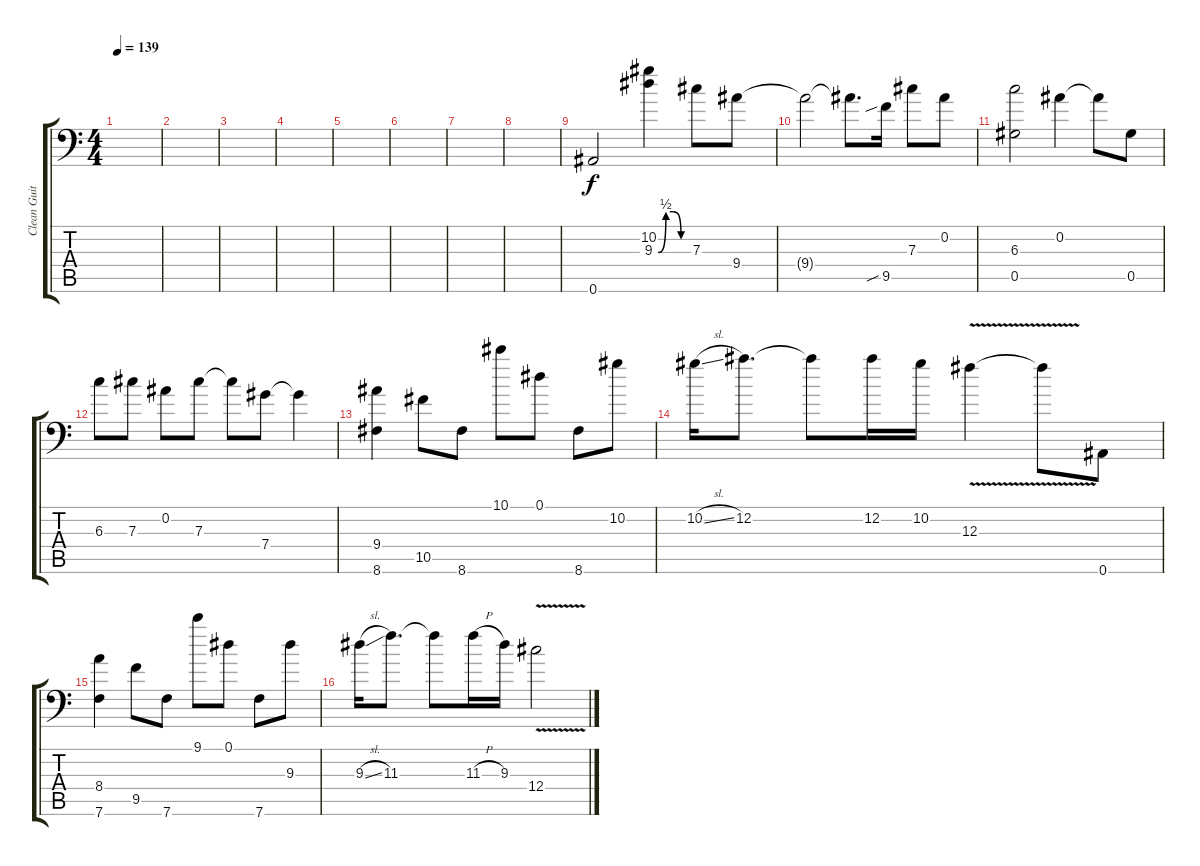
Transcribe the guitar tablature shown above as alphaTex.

\track ("Clean Guitar" "Clean Guit") {instrument electricguitarjazz}
\staff {score tabs}
\tuning (Eb4 Bb3 Gb3 Db3 Ab2 Bb1) {hide}
\ts (4 4)
\tempo 139
\clef f4
\ks c
|
|
|
|
|
|
|
|
0.6.2 (10.2 9.3{be (custom 0 0 15 2 30 2 45 0 60 0)}).4 7.3.8 9.4.8 |
9.4{t}.2 9.4{t}.8{d} 9.5{sib}.16 7.3.8 0.2.8 |
(6.3 0.5).2 0.2.4 0.2{t}.8 0.5.8 |
6.3.8 7.3.8 0.2.8 7.3.8 7.3{t}.8 7.4.8 7.4{t}.4 |
(9.4 8.6).4 10.5.8 8.6.8 10.1.8 0.1.8 8.6.8 10.2.8 |
10.2{sl}.16 12.2.8{d} 12.2{t}.8 12.2.16 10.2.16 12.3{v}.4 12.3{t}.8 0.6.8 |
(8.4 7.6).4 9.5.8 7.6.8 9.1.8 0.1.8 7.6.8 9.3.8 |
9.3{sl}.16 11.3.8{d} 11.3{t}.8 11.3{h}.16 9.3.16 12.4{v}.2
